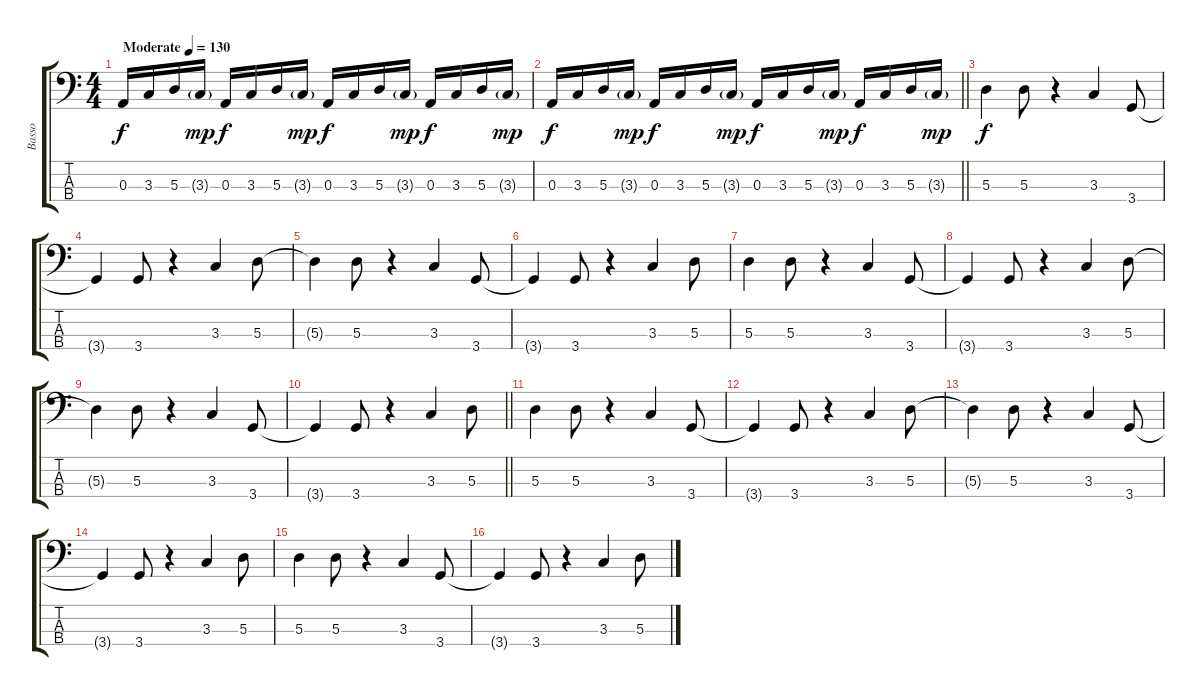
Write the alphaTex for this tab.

\track ("Basso" "Basso") {instrument electricbassfinger}
\staff {score tabs}
\tuning (G2 D2 A1 E1) {hide}
\ts (4 4)
\tempo (130 "Moderate")
\clef f4
\ks c
0.3.16{dy f instrument electricbassfinger} 3.3.16 5.3.16 3.3{g}.16{dy mp} 0.3.16{dy f} 3.3.16 5.3.16 3.3{g}.16{dy mp} 0.3.16{dy f} 3.3.16 5.3.16 3.3{g}.16{dy mp} 0.3.16{dy f} 3.3.16 5.3.16 3.3{g}.16{dy mp} |
\barLineRight lightlight
0.3.16{dy f} 3.3.16 5.3.16 3.3{g}.16{dy mp} 0.3.16{dy f} 3.3.16 5.3.16 3.3{g}.16{dy mp} 0.3.16{dy f} 3.3.16 5.3.16 3.3{g}.16{dy mp} 0.3.16{dy f} 3.3.16 5.3.16 3.3{g}.16{dy mp} |
5.3.4{dy f} 5.3.8 r.4 3.3.4 3.4.8 |
3.4{t}.4 3.4.8 r.4 3.3.4 5.3.8 |
5.3{t}.4 5.3.8 r.4 3.3.4 3.4.8 |
3.4{t}.4 3.4.8 r.4 3.3.4 5.3.8 |
5.3.4 5.3.8 r.4 3.3.4 3.4.8 |
3.4{t}.4 3.4.8 r.4 3.3.4 5.3.8 |
5.3{t}.4 5.3.8 r.4 3.3.4 3.4.8 |
\barLineRight lightlight
3.4{t}.4 3.4.8 r.4 3.3.4 5.3.8 |
5.3.4 5.3.8 r.4 3.3.4 3.4.8 |
3.4{t}.4 3.4.8 r.4 3.3.4 5.3.8 |
5.3{t}.4 5.3.8 r.4 3.3.4 3.4.8 |
3.4{t}.4 3.4.8 r.4 3.3.4 5.3.8 |
5.3.4 5.3.8 r.4 3.3.4 3.4.8 |
3.4{t}.4 3.4.8 r.4 3.3.4 5.3.8
